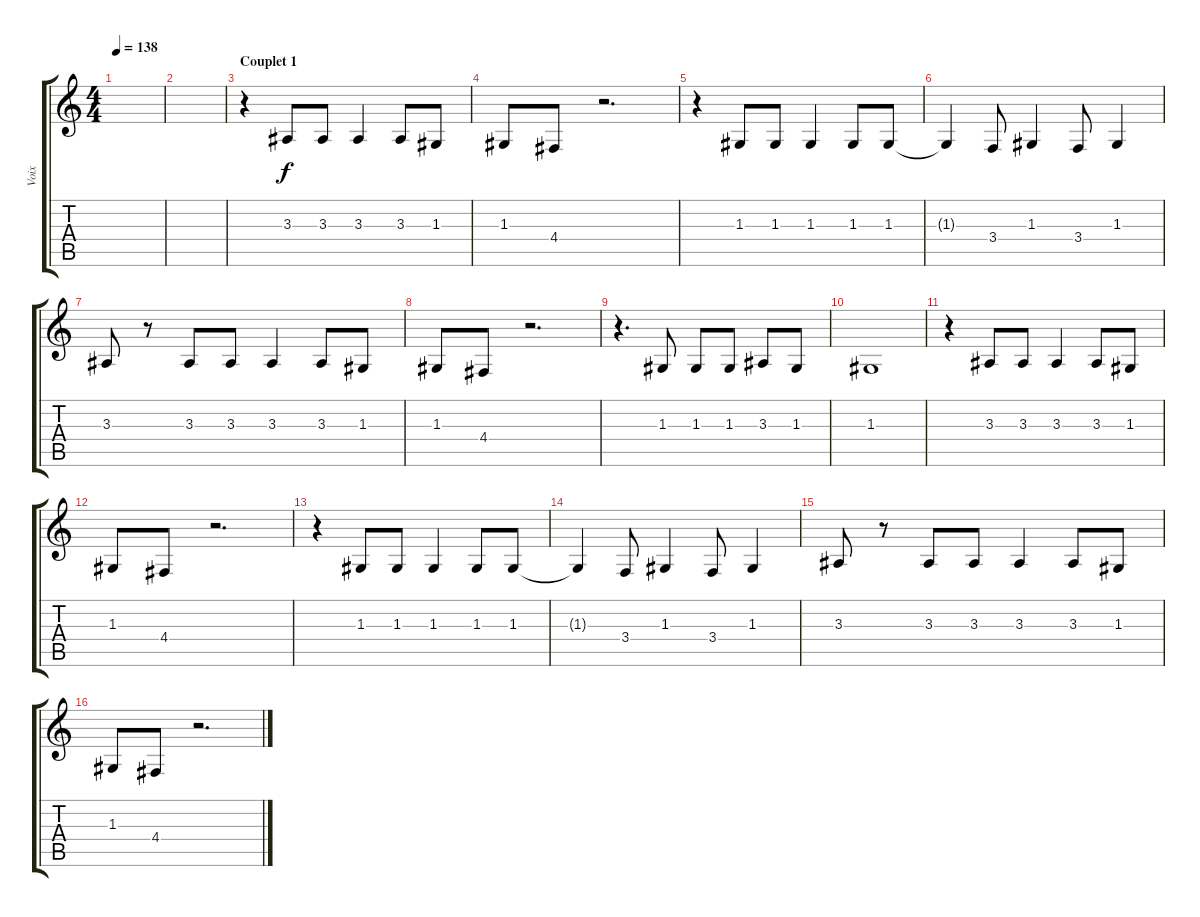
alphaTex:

\track ("Voix" "Voix") {instrument clarinet}
\staff {score tabs}
\tuning (E4 B3 G3 D3 A2 E2) {hide}
\ts (4 4)
\tempo 138
\clef g2
\ks c
|
|
\section ("" "Couplet 1")
r.4 3.3.8 3.3.8 3.3.4 3.3.8 1.3.8 |
1.3.8 4.4.8 r.2{d} |
r.4 1.3.8 1.3.8 1.3.4 1.3.8 1.3.8 |
1.3{t}.4 3.4.8 1.3.4 3.4.8 1.3.4 |
3.3.8 r.8 3.3.8 3.3.8 3.3.4 3.3.8 1.3.8 |
1.3.8 4.4.8 r.2{d} |
r.4{d} 1.3.8 1.3.8 1.3.8 3.3.8 1.3.8 |
1.3.1 |
r.4 3.3.8 3.3.8 3.3.4 3.3.8 1.3.8 |
1.3.8 4.4.8 r.2{d} |
r.4 1.3.8 1.3.8 1.3.4 1.3.8 1.3.8 |
1.3{t}.4 3.4.8 1.3.4 3.4.8 1.3.4 |
3.3.8 r.8 3.3.8 3.3.8 3.3.4 3.3.8 1.3.8 |
1.3.8 4.4.8 r.2{d}
